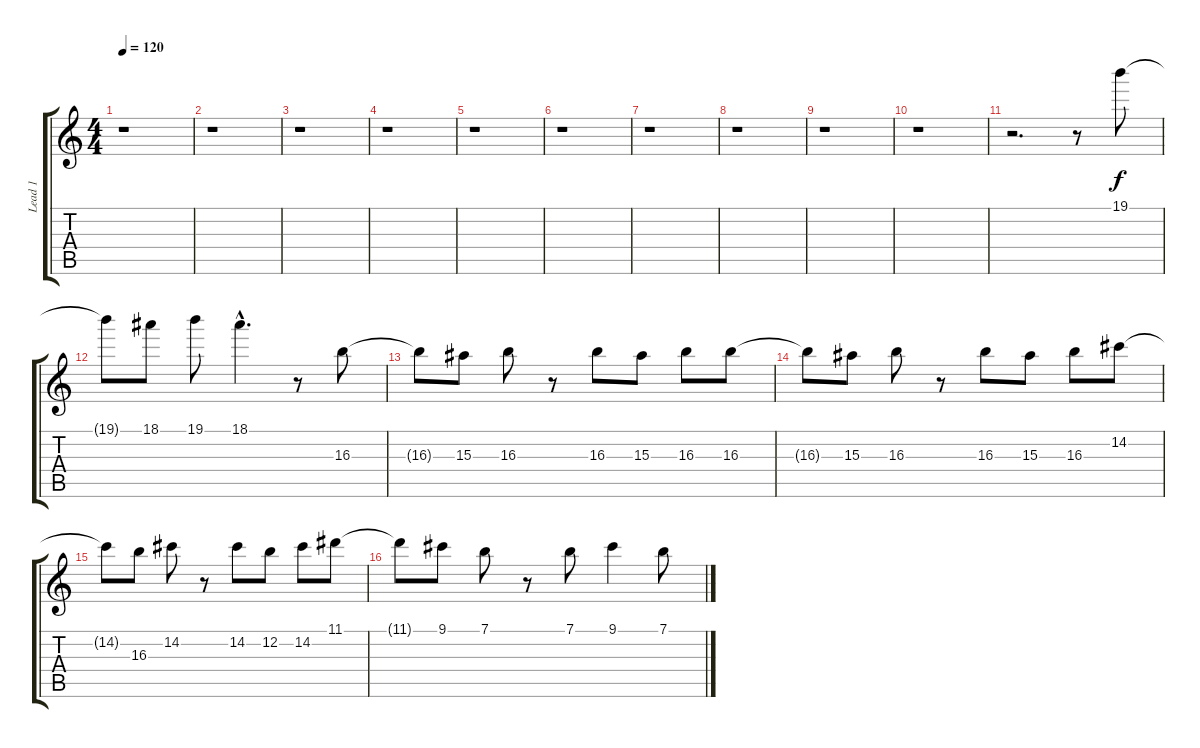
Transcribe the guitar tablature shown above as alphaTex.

\track ("Lead 1" "Lead 1") {instrument overdrivenguitar}
\staff {score tabs}
\tuning (E4 B3 G3 D3 A2 E2) {hide}
\ts (4 4)
\tempo 120
\clef g2
\ks c
r.1{dy f} |
r.1 |
r.1 |
r.1 |
r.1 |
r.1 |
r.1 |
r.1 |
r.1 |
r.1 |
r.2{d} r.8 19.1.8 |
19.1{t}.8 18.1.8 19.1.8 18.1{hac}.4{d} r.8 16.3.8 |
16.3{t}.8 15.3.8 16.3.8 r.8 16.3.8 15.3.8 16.3.8 16.3.8 |
16.3{t}.8 15.3.8 16.3.8 r.8 16.3.8 15.3.8 16.3.8 14.2.8 |
14.2{t}.8 16.3.8 14.2.8 r.8 14.2.8 12.2.8 14.2.8 11.1.8 |
11.1{t}.8 9.1.8 7.1.8 r.8 7.1.8 9.1.4 7.1.8
